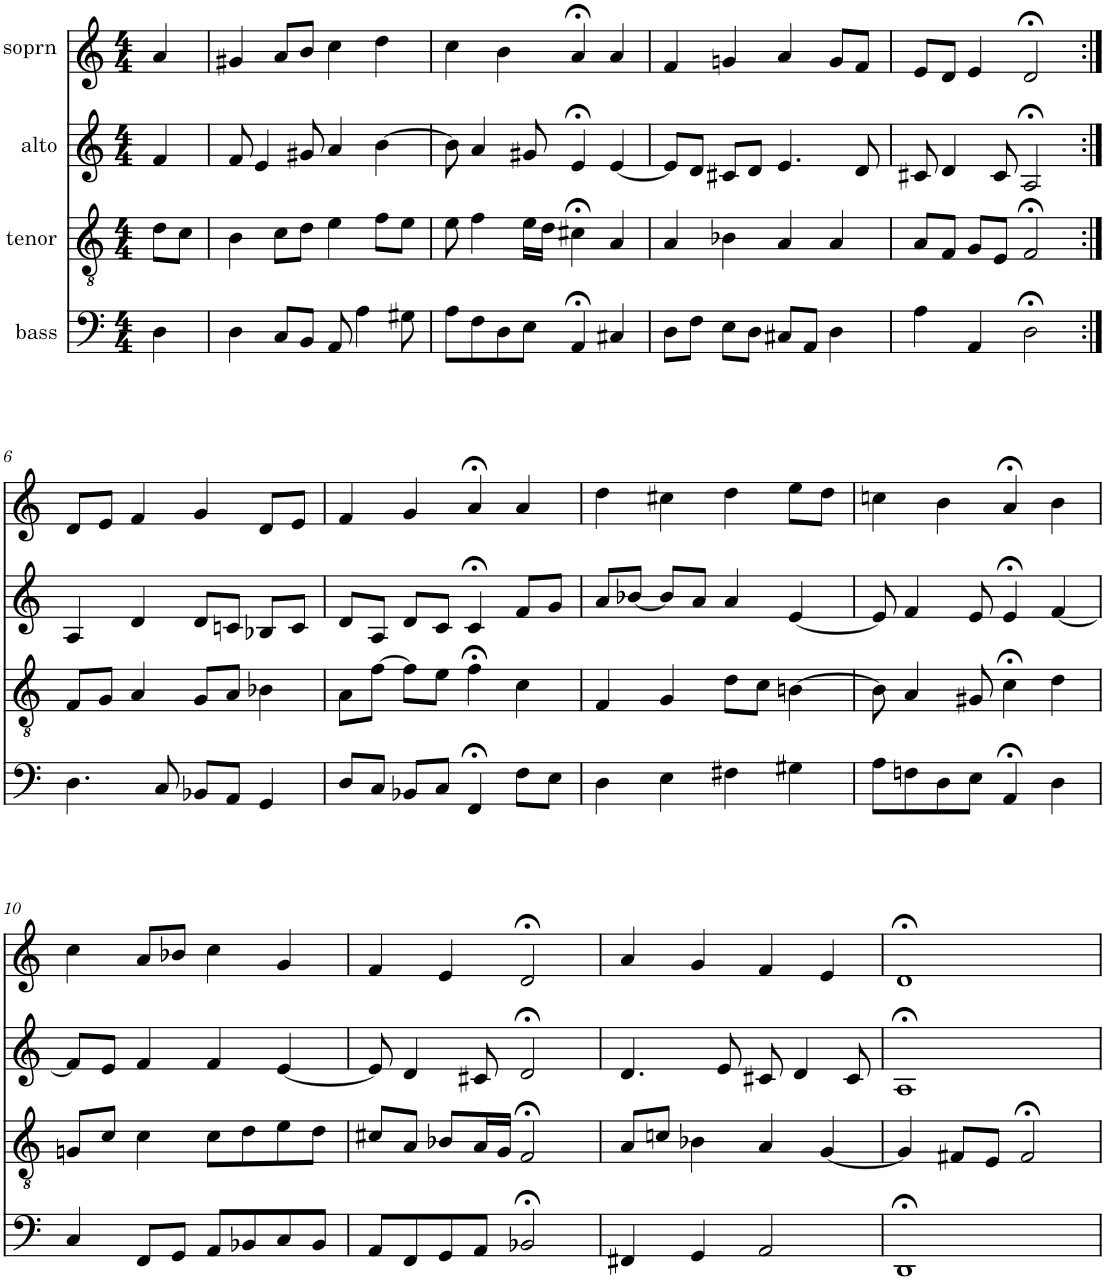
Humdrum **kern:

**kern	**kern	**kern	**kern
*part4	*part3	*part2	*part1
*staff4	*staff3	*staff2	*staff1
*I"bass	*I"tenor	*I"alto	*I"soprn
*clefF4	*clefGv2	*clefG2	*clefG2
*k[]	*k[]	*k[]	*k[]
*M4/4	*M4/4	*M4/4	*M4/4
=1	=1	=1	=1
4D\	8d\L	4f/	4a/
.	8c\J	.	.
=2	=2	=2	=2
4D\	4B\	8f/	4g#X/
.	.	4e/	.
8C/L	8c\L	.	8a/L
8BB/J	8d\J	8g#X/	8b/J
8AA/	4e\	4a/	4cc\
4A\	.	.	.
.	8f\L	[4b\	4dd\
8G#X\	8e\J	.	.
=3	=3	=3	=3
8A\L	8e\	8b\]	4cc\
8F\	4f\	4a/	.
8D\	.	.	4b\
8E\J	16e\LL	8g#X/	.
.	16d\JJ	.	.
4AA;</	4c#X;<\	4e;</	4a;</
4C#X/	4A/	[4e/	4a/
=4	=4	=4	=4
8D\L	4A/	8e/L]	4f/
8F\J	.	8d/J	.
8E\L	4B-X\	8c#X/L	4gn/
8D\J	.	8d/J	.
8C#X/L	4A/	4.e/	4a/
8AA/J	.	.	.
4D\	4A/	.	8g/L
.	.	8d/	8f/J
=5	=5	=5	=5
4A\	8A/L	8c#X/	8e/L
.	8F/J	4d/	8d/J
4AA/	8G/L	.	4e/
.	8E/J	8c#/	.
2D;<\	2F;</	2A;</	2d;</
!!LO:LB:g=z
=6:|!	=6:|!	=6:|!	=6:|!
4.D\	8F/L	4A/	8d/L
.	8G/J	.	8e/J
.	4A/	4d/	4f/
8C/	.	.	.
8BB-X/L	8G/L	8d/L	4g/
8AA/J	8A/J	8cn/J	.
4GG/	4B-X\	8B-X/L	8d/L
.	.	8c/J	8e/J
=7	=7	=7	=7
8D/L	8A\L	8d/L	4f/
8C/J	[8f\J	8A/J	.
8BB-X/L	8f\L]	8d/L	4g/
8C/J	8e\J	8c/J	.
4FF;</	4f;<\	4c;</	4a;</
8F\L	4c\	8f/L	4a/
8E\J	.	8g/J	.
=8	=8	=8	=8
4D\	4F/	8a/L	4dd\
.	.	[8b-X/J	.
4E\	4G/	8b-/L]	4cc#X\
.	.	8a/J	.
4F#X\	8d\L	4a/	4dd\
.	8c\J	.	.
4G#X\	[4Bn\	[4e/	8ee\L
.	.	.	8dd\J
=9	=9	=9	=9
8A\L	8B\]	8e/]	4ccn\
8Fn\	4A/	4f/	.
8D\	.	.	4b\
8E\J	8G#X/	8e/	.
4AA;</	4c;<\	4e;</	4a;</
4D\	4d\	[4f/	4b\
!!LO:LB:g=z
=10	=10	=10	=10
4C/	8Gn/L	8f/L]	4cc\
.	8c/J	8e/J	.
8FF/L	4c\	4f/	8a/L
8GG/J	.	.	8b-X/J
8AA/L	8c\L	4f/	4cc\
8BB-X/	8d\	.	.
8C/	8e\	[4e/	4g/
8BB-/J	8d\J	.	.
=11	=11	=11	=11
8AA/L	8c#X/L	8e/]	4f/
8FF/	8A/J	4d/	.
8GG/	8B-X/L	.	4e/
8AA/J	16A/L	8c#X/	.
.	16G/JJ	.	.
2BB-X;</	2F;</	2d;</	2d;</
=12	=12	=12	=12
4FF#X/	8A/L	4.d/	4a/
.	8cn/J	.	.
4GG/	4B-X\	.	4g/
.	.	8e/	.
2AA/	4A/	8c#X/	4f/
.	.	4d/	.
.	[4G/	.	4e/
.	.	8c#/	.
=13	=13	=13	=13
1DD;<	4G/]	1A;<	1d;<
.	8F#X/L	.	.
.	8E/J	.	.
.	2F#;</	.	.
=	=	=	=
*-	*-	*-	*-
